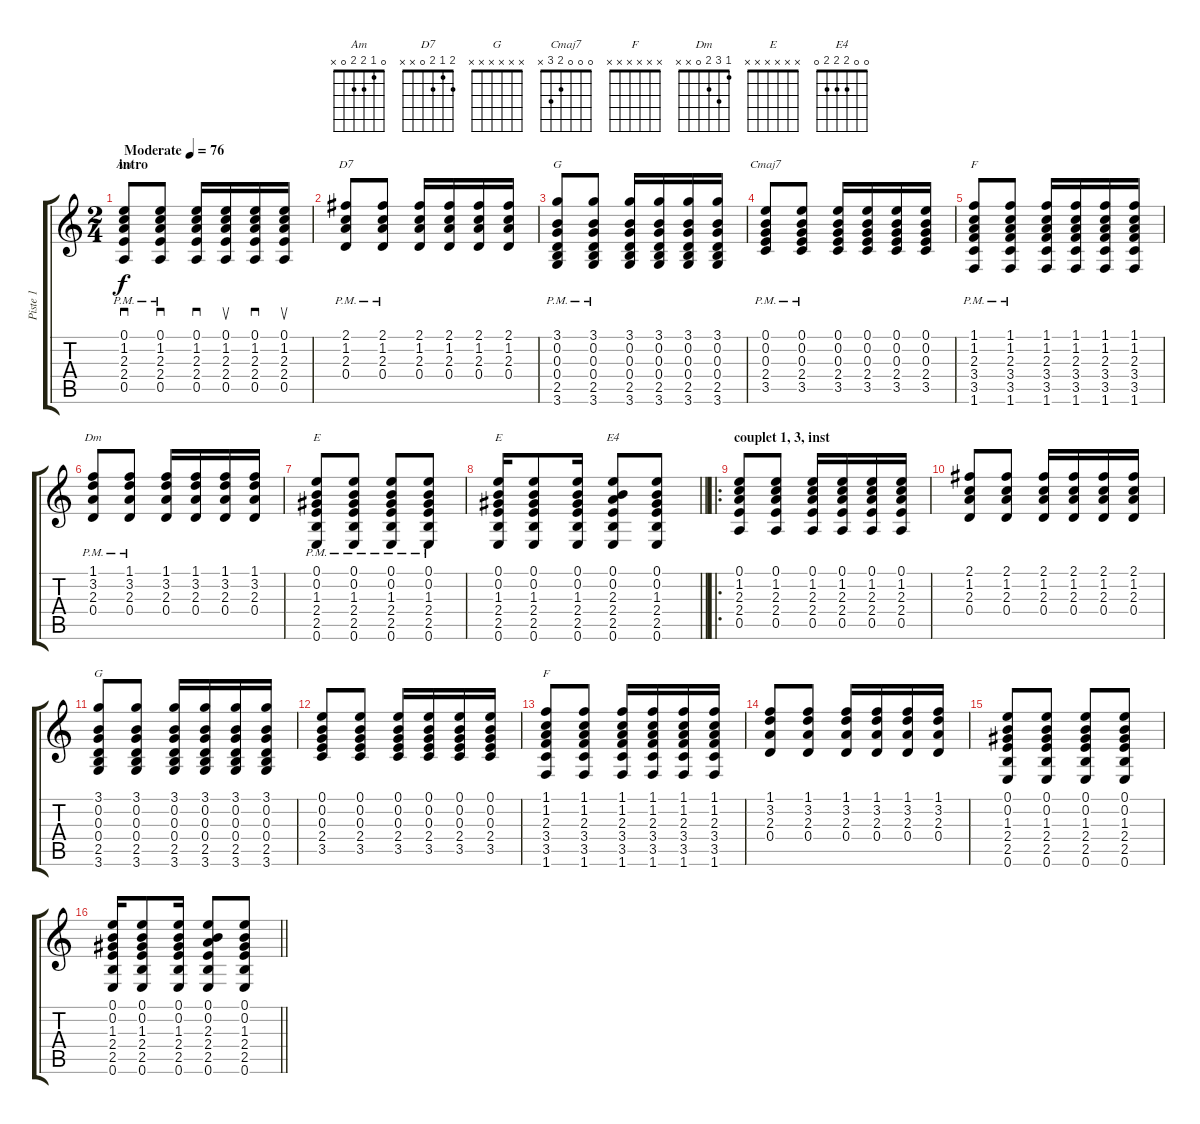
\track ("Piste 1" "Piste 1") {instrument acousticguitarsteel}
\staff {score tabs}
\tuning (E4 B3 G3 D3 A2 E2) {hide}
\chord ("Am" 0 1 2 2 0 x)
\chord ("D7" 2 1 2 0 x x)
\chord ("G" 3 0 0 0 2 3)
\chord ("Cmaj7" 0 0 0 2 3 x)
\chord ("F" 1 1 2 3 3 1) {barre 1}
\chord ("Dm" 1 3 2 0 x x)
\chord ("E" 0 0 1 2 2 0)
\chord ("E" x x x x x x)
\chord ("E4" 0 0 2 2 2 0)
\chord ("G" x x x x x x)
\chord ("F" x x x x x x)
\ts (2 4)
\section ("" "intro")
\tempo (76 "Moderate")
\clef g2
\ks c
(0.1 1.2 2.3 2.4 0.5{pm}).8{sd ch "Am" dy f instrument acousticguitarsteel} (0.1 1.2 2.3 2.4 0.5{pm}).8{sd} (0.1 1.2 2.3 2.4 0.5).16{sd} (0.1 1.2 2.3 2.4 0.5).16{su} (0.1 1.2 2.3 2.4 0.5).16{sd} (0.1 1.2 2.3 2.4 0.5).16{su} |
(2.1 1.2 2.3 0.4{pm}).8{ch "D7"} (2.1 1.2 2.3 0.4{pm}).8 (2.1 1.2 2.3 0.4).16 (2.1 1.2 2.3 0.4).16 (2.1 1.2 2.3 0.4).16 (2.1 1.2 2.3 0.4).16 |
(3.1 0.2 0.3 0.4{pm} 2.5 3.6).8{ch "G"} (3.1 0.2 0.3 0.4{pm} 2.5 3.6).8 (3.1 0.2 0.3 0.4 2.5 3.6).16 (3.1 0.2 0.3 0.4 2.5 3.6).16 (3.1 0.2 0.3 0.4 2.5 3.6).16 (3.1 0.2 0.3 0.4 2.5 3.6).16 |
(0.1 0.2 0.3 2.4{pm} 3.5).8{ch "Cmaj7"} (0.1 0.2 0.3 2.4{pm} 3.5).8 (0.1 0.2 0.3 2.4 3.5).16 (0.1 0.2 0.3 2.4 3.5).16 (0.1 0.2 0.3 2.4 3.5).16 (0.1 0.2 0.3 2.4 3.5).16 |
(1.1 1.2 2.3 3.4{pm} 3.5 1.6).8{ch "F"} (1.1 1.2 2.3 3.4{pm} 3.5 1.6).8 (1.1 1.2 2.3 3.4 3.5 1.6).16 (1.1 1.2 2.3 3.4 3.5 1.6).16 (1.1 1.2 2.3 3.4 3.5 1.6).16 (1.1 1.2 2.3 3.4 3.5 1.6).16 |
(1.1 3.2 2.3 0.4{pm}).8{ch "Dm"} (1.1 3.2 2.3 0.4{pm}).8 (1.1 3.2 2.3 0.4).16 (1.1 3.2 2.3 0.4).16 (1.1 3.2 2.3 0.4).16 (1.1 3.2 2.3 0.4).16 |
(0.1 0.2 1.3 2.4{pm} 2.5 0.6).8{ch "E"} (0.1 0.2 1.3 2.4{pm} 2.5 0.6).8 (0.1 0.2 1.3 2.4{pm} 2.5 0.6).8 (0.1 0.2 1.3 2.4{pm} 2.5 0.6).8 |
\barLineRight lightlight
(0.1 0.2 1.3 2.4 2.5 0.6).16{ch "E"} (0.1 0.2 1.3 2.4 2.5 0.6).8 (0.1 0.2 1.3 2.4 2.5 0.6).16 (0.1 0.2 2.3 2.4 2.5 0.6).8{ch "E4"} (0.1 0.2 1.3 2.4 2.5 0.6).8 |
\ro
\section ("" "couplet 1, 3, inst")
(0.1 1.2 2.3 2.4 0.5).8 (0.1 1.2 2.3 2.4 0.5).8 (0.1 1.2 2.3 2.4 0.5).16 (0.1 1.2 2.3 2.4 0.5).16 (0.1 1.2 2.3 2.4 0.5).16 (0.1 1.2 2.3 2.4 0.5).16 |
(2.1 1.2 2.3 0.4).8 (2.1 1.2 2.3 0.4).8 (2.1 1.2 2.3 0.4).16 (2.1 1.2 2.3 0.4).16 (2.1 1.2 2.3 0.4).16 (2.1 1.2 2.3 0.4).16 |
(3.1 0.2 0.3 0.4 2.5 3.6).8{ch "G"} (3.1 0.2 0.3 0.4 2.5 3.6).8 (3.1 0.2 0.3 0.4 2.5 3.6).16 (3.1 0.2 0.3 0.4 2.5 3.6).16 (3.1 0.2 0.3 0.4 2.5 3.6).16 (3.1 0.2 0.3 0.4 2.5 3.6).16 |
(0.1 0.2 0.3 2.4 3.5).8 (0.1 0.2 0.3 2.4 3.5).8 (0.1 0.2 0.3 2.4 3.5).16 (0.1 0.2 0.3 2.4 3.5).16 (0.1 0.2 0.3 2.4 3.5).16 (0.1 0.2 0.3 2.4 3.5).16 |
(1.1 1.2 2.3 3.4 3.5 1.6).8{ch "F"} (1.1 1.2 2.3 3.4 3.5 1.6).8 (1.1 1.2 2.3 3.4 3.5 1.6).16 (1.1 1.2 2.3 3.4 3.5 1.6).16 (1.1 1.2 2.3 3.4 3.5 1.6).16 (1.1 1.2 2.3 3.4 3.5 1.6).16 |
(1.1 3.2 2.3 0.4).8 (1.1 3.2 2.3 0.4).8 (1.1 3.2 2.3 0.4).16 (1.1 3.2 2.3 0.4).16 (1.1 3.2 2.3 0.4).16 (1.1 3.2 2.3 0.4).16 |
(0.1 0.2 1.3 2.4 2.5 0.6).8 (0.1 0.2 1.3 2.4 2.5 0.6).8 (0.1 0.2 1.3 2.4 2.5 0.6).8 (0.1 0.2 1.3 2.4 2.5 0.6).8 |
\barLineRight lightlight
(0.1 0.2 1.3 2.4 2.5 0.6).16 (0.1 0.2 1.3 2.4 2.5 0.6).8 (0.1 0.2 1.3 2.4 2.5 0.6).16 (0.1 0.2 2.3 2.4 2.5 0.6).8 (0.1 0.2 1.3 2.4 2.5 0.6).8
